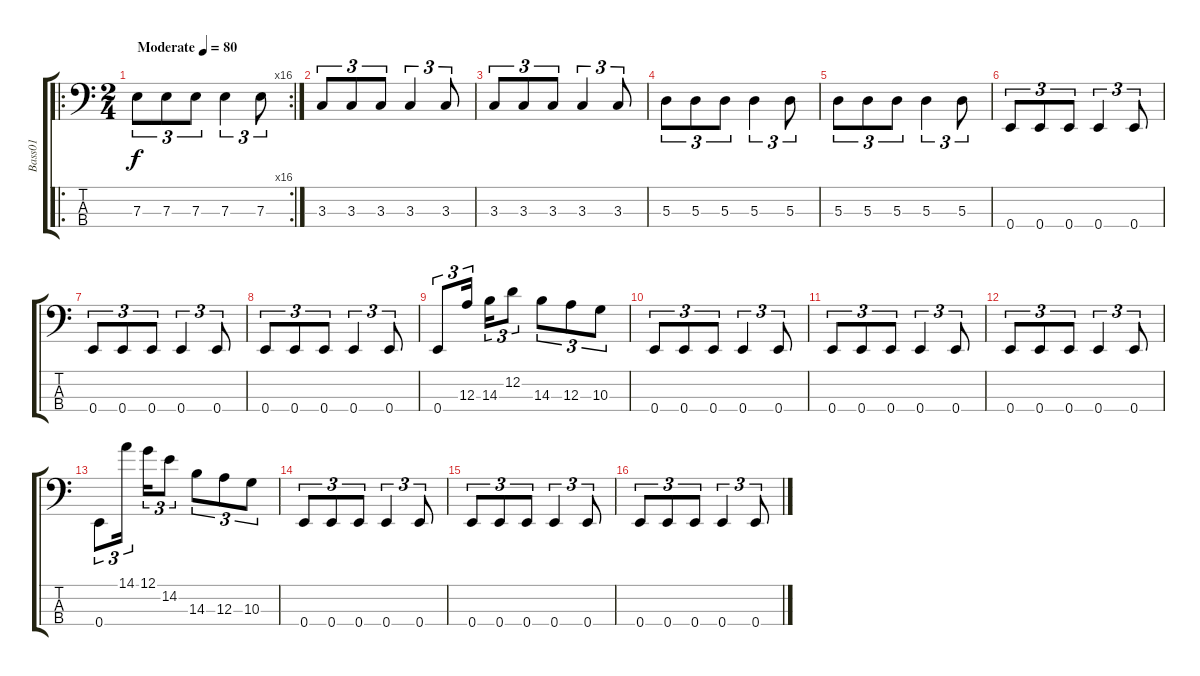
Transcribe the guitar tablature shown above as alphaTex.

\track ("Bass01" "Bass01") {instrument electricbassfinger}
\staff {score tabs}
\tuning (G2 D2 A1 E1) {hide}
\ro
\rc 16
\ts (2 4)
\tempo (80 "Moderate")
\clef f4
\ks c
7.3.8{tu (3 2) dy f instrument electricbassfinger} 7.3.8{tu (3 2)} 7.3.8{tu (3 2)} 7.3.4{tu (3 2)} 7.3.8{tu (3 2)} |
3.3.8{tu (3 2)} 3.3.8{tu (3 2)} 3.3.8{tu (3 2)} 3.3.4{tu (3 2)} 3.3.8{tu (3 2)} |
3.3.8{tu (3 2)} 3.3.8{tu (3 2)} 3.3.8{tu (3 2)} 3.3.4{tu (3 2)} 3.3.8{tu (3 2)} |
5.3.8{tu (3 2)} 5.3.8{tu (3 2)} 5.3.8{tu (3 2)} 5.3.4{tu (3 2)} 5.3.8{tu (3 2)} |
5.3.8{tu (3 2)} 5.3.8{tu (3 2)} 5.3.8{tu (3 2)} 5.3.4{tu (3 2)} 5.3.8{tu (3 2)} |
0.4.8{tu (3 2)} 0.4.8{tu (3 2)} 0.4.8{tu (3 2)} 0.4.4{tu (3 2)} 0.4.8{tu (3 2)} |
0.4.8{tu (3 2)} 0.4.8{tu (3 2)} 0.4.8{tu (3 2)} 0.4.4{tu (3 2)} 0.4.8{tu (3 2)} |
0.4.8{tu (3 2)} 0.4.8{tu (3 2)} 0.4.8{tu (3 2)} 0.4.4{tu (3 2)} 0.4.8{tu (3 2)} |
0.4.8{tu (3 2)} 12.3.16{tu (3 2) beam splitsecondary} 14.3.16{tu (3 2)} 12.2.8{tu (3 2)} 14.3.8{tu (3 2)} 12.3.8{tu (3 2)} 10.3.8{tu (3 2)} |
0.4.8{tu (3 2)} 0.4.8{tu (3 2)} 0.4.8{tu (3 2)} 0.4.4{tu (3 2)} 0.4.8{tu (3 2)} |
0.4.8{tu (3 2)} 0.4.8{tu (3 2)} 0.4.8{tu (3 2)} 0.4.4{tu (3 2)} 0.4.8{tu (3 2)} |
0.4.8{tu (3 2)} 0.4.8{tu (3 2)} 0.4.8{tu (3 2)} 0.4.4{tu (3 2)} 0.4.8{tu (3 2)} |
0.4.8{tu (3 2)} 14.1.16{tu (3 2) beam splitsecondary} 12.1.16{tu (3 2)} 14.2.8{tu (3 2)} 14.3.8{tu (3 2)} 12.3.8{tu (3 2)} 10.3.8{tu (3 2)} |
0.4.8{tu (3 2)} 0.4.8{tu (3 2)} 0.4.8{tu (3 2)} 0.4.4{tu (3 2)} 0.4.8{tu (3 2)} |
0.4.8{tu (3 2)} 0.4.8{tu (3 2)} 0.4.8{tu (3 2)} 0.4.4{tu (3 2)} 0.4.8{tu (3 2)} |
0.4.8{tu (3 2)} 0.4.8{tu (3 2)} 0.4.8{tu (3 2)} 0.4.4{tu (3 2)} 0.4.8{tu (3 2)}
